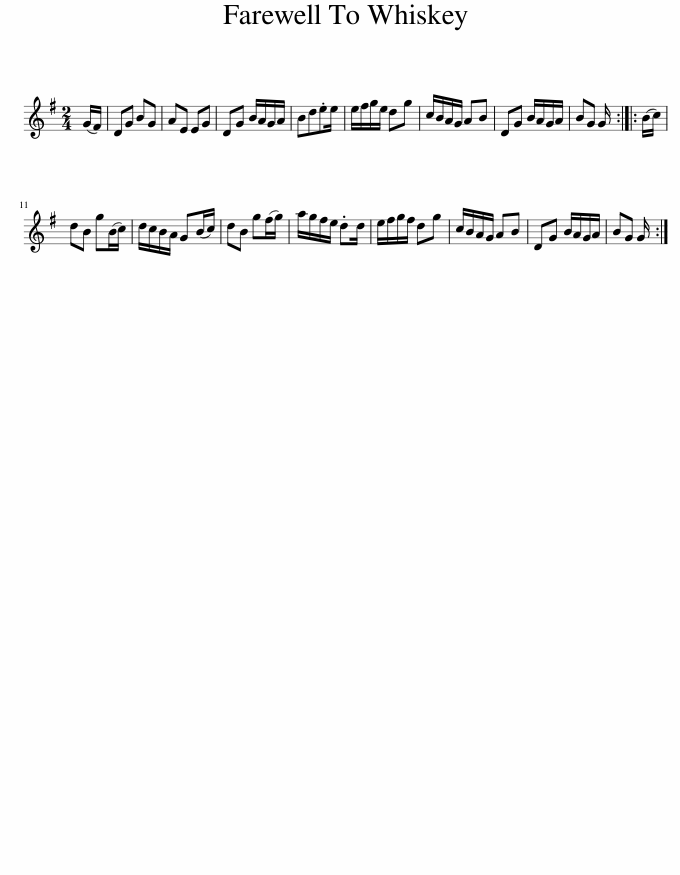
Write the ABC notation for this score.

X:1
L:1/8
M:2/4
I:linebreak $
K:G
V:1 treble
V:1
 (G/F/) | DG BG | AE EG | DG B/A/G/A/ | Bd.ee/ | %5
 e/f/g/e/ dg | c/B/A/G/ AB | DG B/A/G/A/ | BG G/ :: (B/c/) |$ %10
 dB g(B/c/) | d/c/B/A/ G(B/c/) | dB g(f/g/) | a/g/f/e/ .dd/ | e/f/g/f/ dg | %15
 c/B/A/G/ AB | DG B/A/G/A/ | BG G/ :| %18
